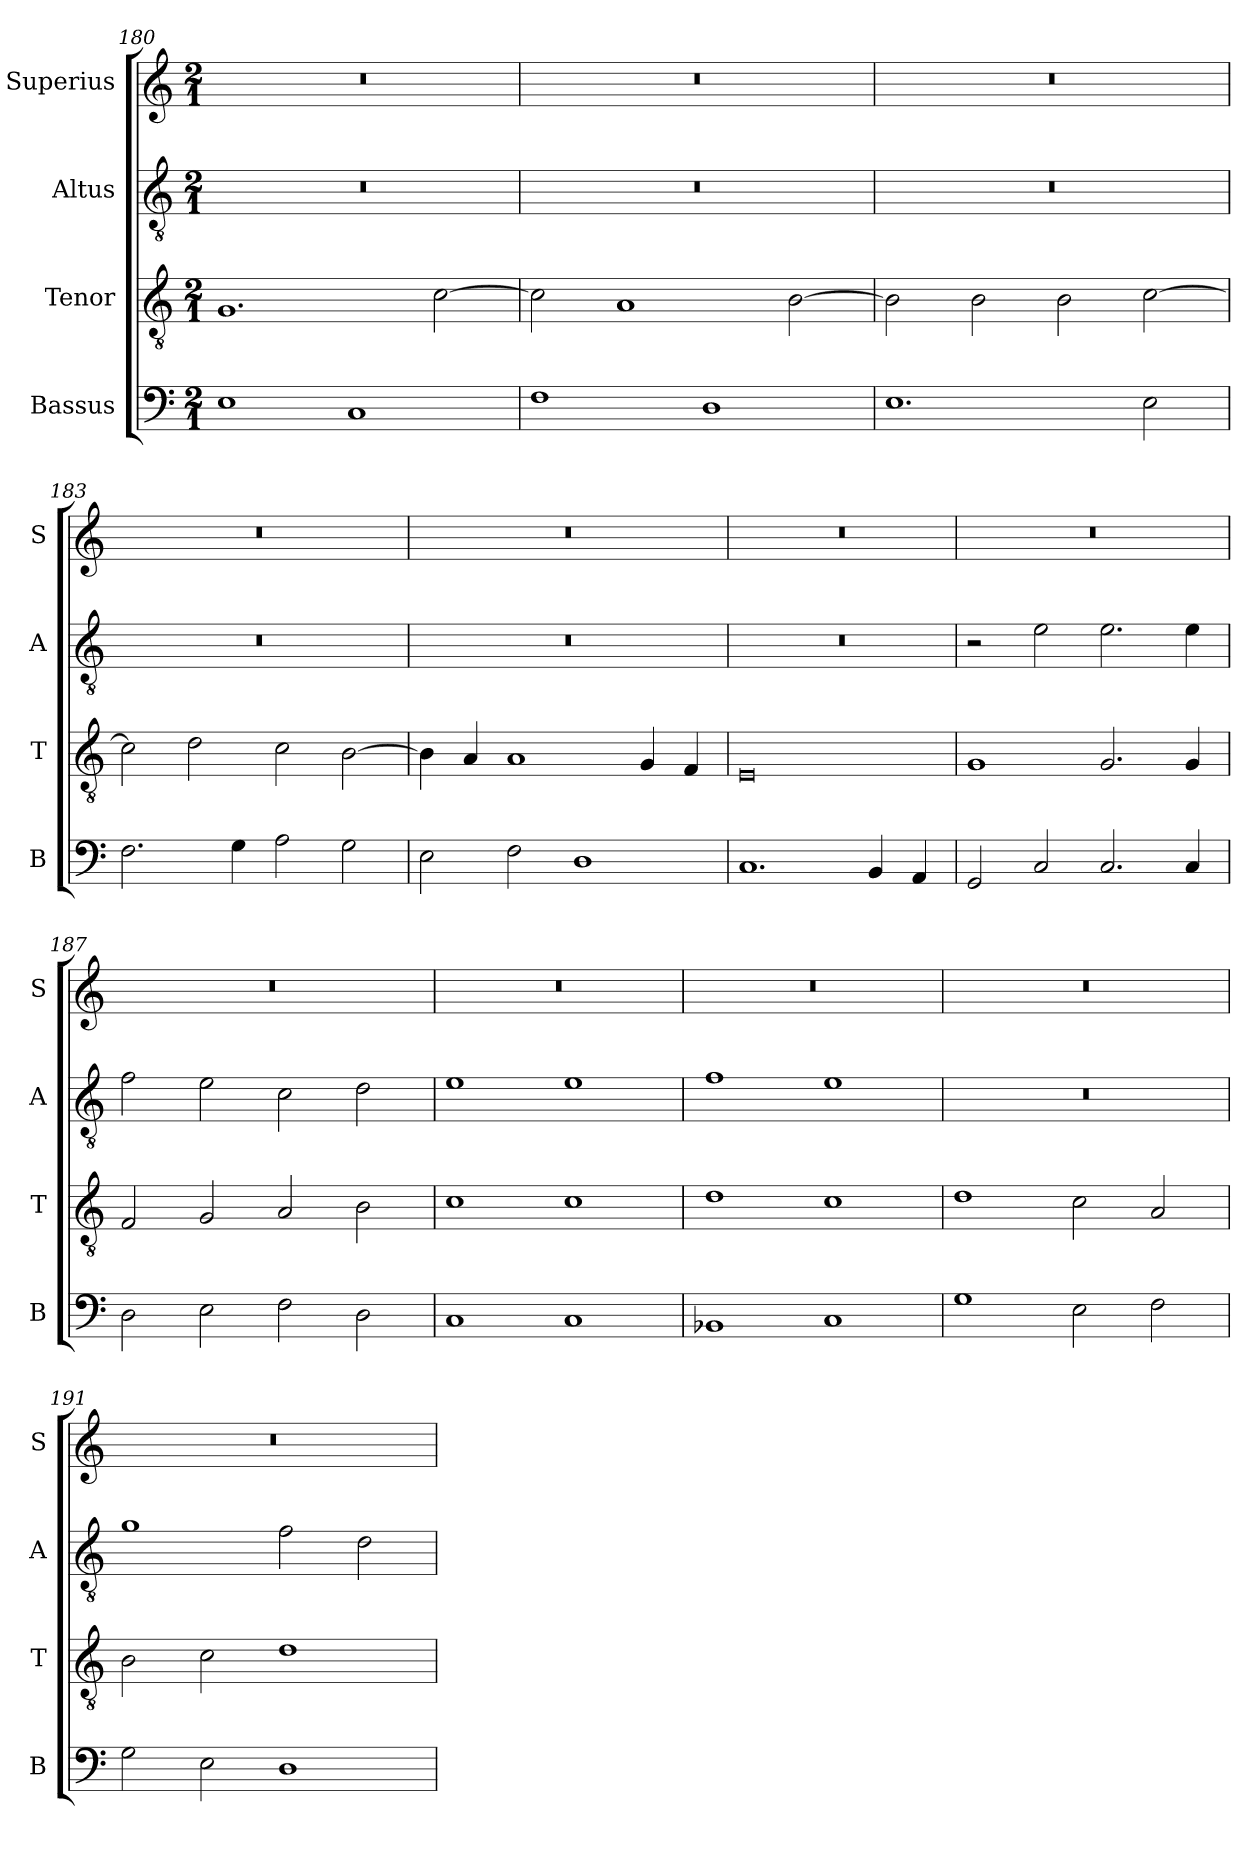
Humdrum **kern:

**kern	**kern	**kern	**kern
*part4	*part3	*part2	*part1
*staff4	*staff3	*staff2	*staff1
*I"Bassus	*I"Tenor	*I"Altus	*I"Superius
*I'B	*I'T	*I'A	*I'S
*clefF4	*clefGv2	*clefGv2	*clefG2
*k[]	*k[]	*k[]	*k[]
*C:	*C:	*C:	*C:
*M2/1	*M2/1	*M2/1	*M2/1
=180	=180	=180	=180
1E	1.G	0r	0r
1C	.	.	.
.	[2c	.	.
=181	=181	=181	=181
1F	2c]	0r	0r
.	1A	.	.
1D	.	.	.
.	[2B	.	.
=182	=182	=182	=182
1.E	2B]	0r	0r
.	2B	.	.
.	2B	.	.
2E	[2c	.	.
=183	=183	=183	=183
2.F	2c]	0r	0r
.	2d	.	.
4G	.	.	.
2A	2c	.	.
2G	[2B	.	.
=184	=184	=184	=184
2E	4B]	0r	0r
.	4A	.	.
2F	1A	.	.
1D	.	.	.
.	4G	.	.
.	4F	.	.
=185	=185	=185	=185
1.C	0E	0r	0r
4BB	.	.	.
4AA	.	.	.
=186	=186	=186	=186
2GG	1G	2r	0r
2C	.	2e	.
2.C	2.G	2.e	.
4C	4G	4e	.
=187	=187	=187	=187
2D	2F	2f	0r
2E	2G	2e	.
2F	2A	2c	.
2D	2B	2d	.
=188	=188	=188	=188
1C	1c	1e	0r
1C	1c	1e	.
=189	=189	=189	=189
1BB-X	1d	1f	0r
1C	1c	1e	.
=190	=190	=190	=190
1G	1d	0r	0r
2E	2c	.	.
2F	2A	.	.
=191	=191	=191	=191
2G	2B	1g	0r
2E	2c	.	.
1D	1d	2f	.
.	.	2d	.
=	=	=	=
*-	*-	*-	*-
